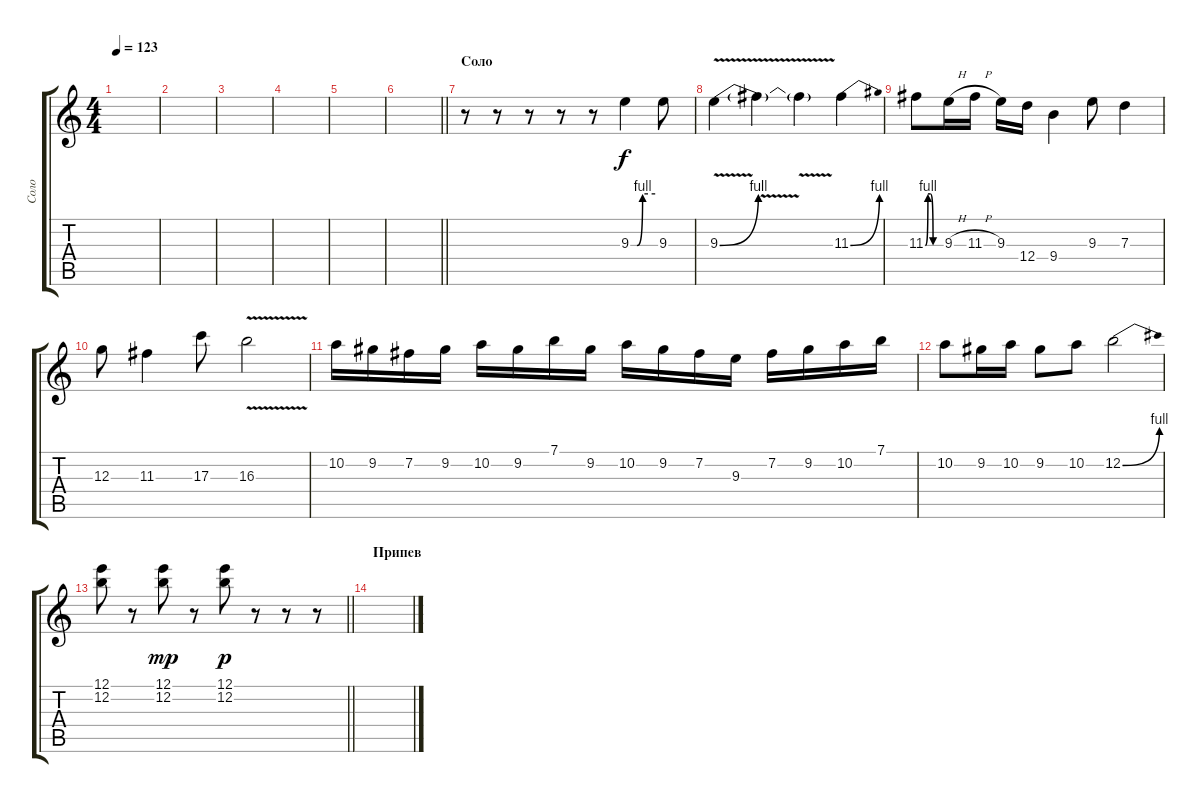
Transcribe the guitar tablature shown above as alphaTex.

\track ("Соло" "Соло") {instrument distortionguitar}
\staff {score tabs}
\tuning (E4 B3 G3 D3 A2 E2) {hide}
\ts (4 4)
\tempo 123
\clef g2
\ks c
|
|
|
|
|
\barLineRight lightlight
|
\section ("" "Соло")
r.8 r.8 r.8 r.8 r.8 9.3{be (custom 0 0 15 0 29 4 60 4)}.4{volume 14} 9.3.8 |
9.3{be (bend 0 0 60 4) v}.4 9.3{v t}.4 9.3{v t}.4 11.3{be (bend 0 0 60 4)}.4 |
11.3{be (custom 0 0 10 4 20 4 30 0 60 0)}.8 9.3{h}.16 11.3{h}.16 9.3.16 12.4.16 9.4.4 9.3.8 7.3.4 |
12.3.8 11.3.4 17.3.8 16.3{v}.2 |
10.2.16 9.2.16 7.2.16 9.2.16 10.2.16 9.2.16 7.1.16 9.2.16 10.2.16 9.2.16 7.2.16 9.3.16 7.2.16 9.2.16 10.2.16 7.1.16 |
10.2.8 9.2.16 10.2.16 9.2.8 10.2.8 12.2{be (bend 0 0 60 4)}.2 |
\barLineRight lightlight
(12.1 12.2).8 r.8 (12.1 12.2).8{dy mp balance 0} r.8 (12.1 12.2).8{dy p balance 16} r.8 r.8{balance 8} r.8 |
\section ("" "Припев")
